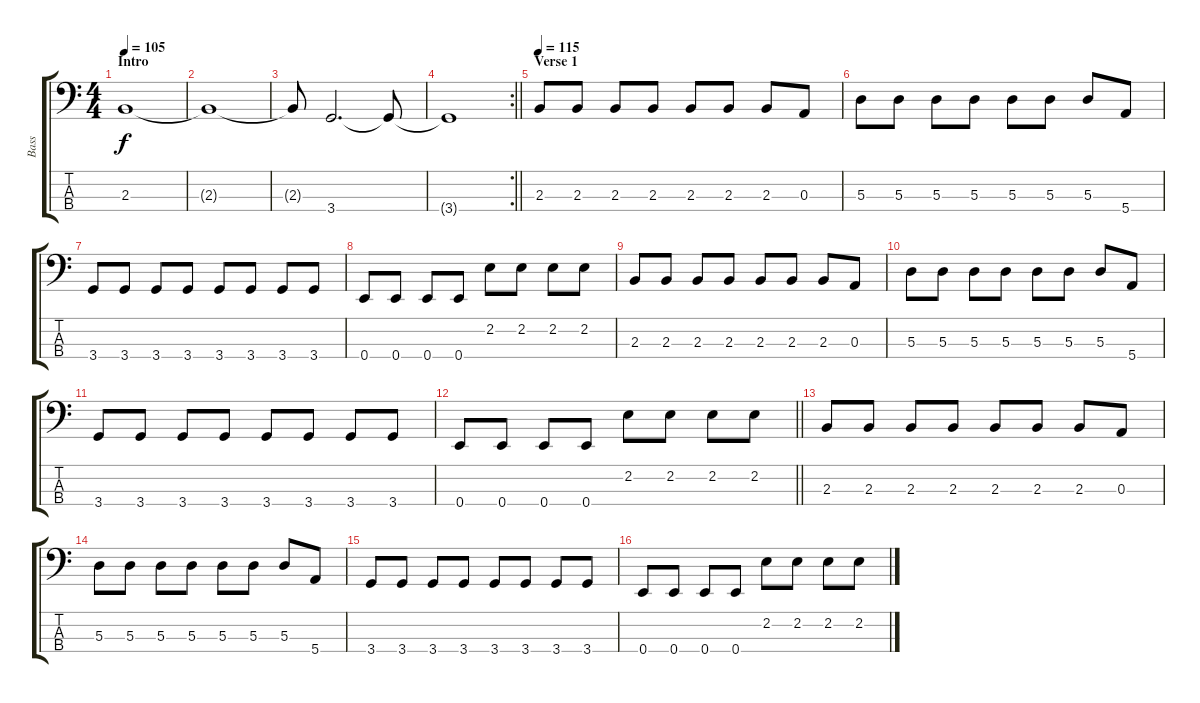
\track ("Bass" "Bass") {instrument electricbassfinger}
\staff {score tabs}
\tuning (G2 D2 A1 E1) {hide}
\ts (4 4)
\section ("" "Intro")
\tempo 105
\clef f4
\ks c
2.3.1{dy f instrument electricbassfinger} |
2.3{t}.1 |
2.3{t}.8 3.4.2{d} 3.4{t}.8 |
\rc 2
\barLineRight lightlight
3.4{t}.1 |
\section ("" "Verse 1")
\tempo 115
2.3.8 2.3.8 2.3.8 2.3.8 2.3.8 2.3.8 2.3.8 0.3.8 |
5.3.8 5.3.8 5.3.8 5.3.8 5.3.8 5.3.8 5.3.8 5.4.8 |
3.4.8 3.4.8 3.4.8 3.4.8 3.4.8 3.4.8 3.4.8 3.4.8 |
0.4.8 0.4.8 0.4.8 0.4.8 2.2.8 2.2.8 2.2.8 2.2.8 |
2.3.8 2.3.8 2.3.8 2.3.8 2.3.8 2.3.8 2.3.8 0.3.8 |
5.3.8 5.3.8 5.3.8 5.3.8 5.3.8 5.3.8 5.3.8 5.4.8 |
3.4.8 3.4.8 3.4.8 3.4.8 3.4.8 3.4.8 3.4.8 3.4.8 |
\barLineRight lightlight
0.4.8 0.4.8 0.4.8 0.4.8 2.2.8 2.2.8 2.2.8 2.2.8 |
2.3.8 2.3.8 2.3.8 2.3.8 2.3.8 2.3.8 2.3.8 0.3.8 |
5.3.8 5.3.8 5.3.8 5.3.8 5.3.8 5.3.8 5.3.8 5.4.8 |
3.4.8 3.4.8 3.4.8 3.4.8 3.4.8 3.4.8 3.4.8 3.4.8 |
0.4.8 0.4.8 0.4.8 0.4.8 2.2.8 2.2.8 2.2.8 2.2.8
